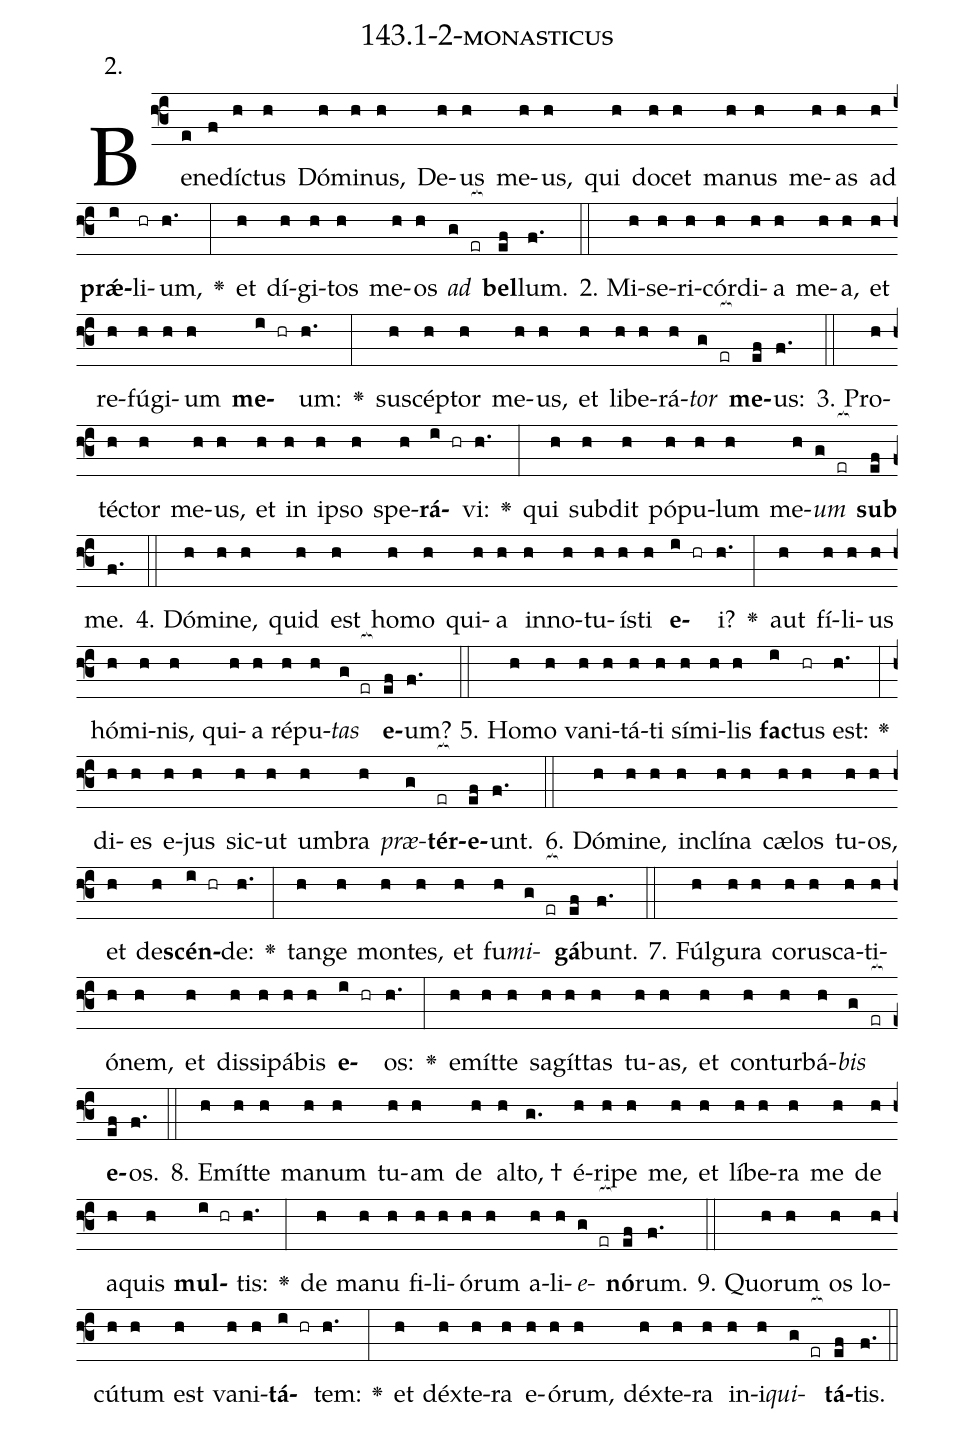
name: 143.1-2-monasticus;
annotation: 2.;
%%
(f3)Be(e)ne(f)díc(h)tus(h) Dó(h)mi(h)nus,(h) De(h)us(h) me(h)us,(h) qui(h) do(h)cet(h) ma(h)nus(h) me(h)as(h) ad(h) <b>prǽ</b>(i)li(hr)um,(h.) <v>\greheightstar</v>(:) et(h) dí(h)gi(h)tos(h) me(h)os(h) <i>ad</i>(g er[ocb:1{]) <b>bel</b>(ef[ocb:0}])lum.(f.) (::)
2. Mi(h)se(h)ri(h)cór(h)di(h)a(h) me(h)a,(h) et(h) re(h)fú(h)gi(h)um(h) <b>me</b>(i hr)um:(h.) <v>\greheightstar</v>(:) su(h)scép(h)tor(h) me(h)us,(h) et(h) li(h)be(h)rá(h)<i>tor</i>(g er[ocb:1{]) <b>me</b>(ef[ocb:0}])us:(f.) (::)
3. Pro(h)téc(h)tor(h) me(h)us,(h) et(h) in(h) ip(h)so(h) spe(h)<b>rá</b>(i hr)vi:(h.) <v>\greheightstar</v>(:) qui(h) sub(h)dit(h) pó(h)pu(h)lum(h) me(h)<i>um</i>(g er[ocb:1{]) <b>sub</b>(ef[ocb:0}]) me.(f.) (::)
4. Dó(h)mi(h)ne,(h) quid(h) est(h) ho(h)mo(h) qui(h)a(h) in(h)no(h)tu(h)ís(h)ti(h) <b>e</b>(i hr)i?(h.) <v>\greheightstar</v>(:) aut(h) fí(h)li(h)us(h) hó(h)mi(h)nis,(h) qui(h)a(h) ré(h)pu(h)<i>tas</i>(g er[ocb:1{]) <b>e</b>(ef[ocb:0}])um?(f.) (::)
5. Ho(h)mo(h) va(h)ni(h)tá(h)ti(h) sí(h)mi(h)lis(h) <b>fac</b>(i)tus(hr) est:(h.) <v>\greheightstar</v>(:) di(h)es(h) e(h)jus(h) sic(h)ut(h) um(h)bra(h) <i>præ</i>(g)<b>tér</b>(er[ocb:1{])<b>e</b>(ef[ocb:0}])unt.(f.) (::)
6. Dó(h)mi(h)ne,(h) in(h)clí(h)na(h) cæ(h)los(h) tu(h)os,(h) et(h) de(h)<b>scén</b>(i hr)de:(h.) <v>\greheightstar</v>(:) tan(h)ge(h) mon(h)tes,(h) et(h) fu(h)<i>mi</i>(g er[ocb:1{])<b>gá</b>(ef[ocb:0}])bunt.(f.) (::)
7. Fúl(h)gu(h)ra(h) co(h)rus(h)ca(h)ti(h)ó(h)nem,(h) et(h) dis(h)si(h)pá(h)bis(h) <b>e</b>(i hr)os:(h.) <v>\greheightstar</v>(:) e(h)mít(h)te(h) sa(h)gít(h)tas(h) tu(h)as,(h) et(h) con(h)tur(h)bá(h)<i>bis</i>(g er[ocb:1{]) <b>e</b>(ef[ocb:0}])os.(f.) (::)
8. E(h)mít(h)te(h) ma(h)num(h) tu(h)am(h) de(h) al(h)to, †(g.) é(h)ri(h)pe(h) me,(h) et(h) lí(h)be(h)ra(h) me(h) de(h) a(h)quis(h) <b>mul</b>(i hr)tis:(h.) <v>\greheightstar</v>(:) de(h) ma(h)nu(h) fi(h)li(h)ó(h)rum(h) a(h)li(h)<i>e</i>(g er[ocb:1{])<b>nó</b>(ef[ocb:0}])rum.(f.) (::)
9. Quo(h)rum(h) os(h) lo(h)cú(h)tum(h) est(h) va(h)ni(h)<b>tá</b>(i hr)tem:(h.) <v>\greheightstar</v>(:) et(h) déx(h)te(h)ra(h) e(h)ó(h)rum,(h) déx(h)te(h)ra(h) in(h)i(h)<i>qui</i>(g er[ocb:1{])<b>tá</b>(ef[ocb:0}])tis.(f.) (::)
